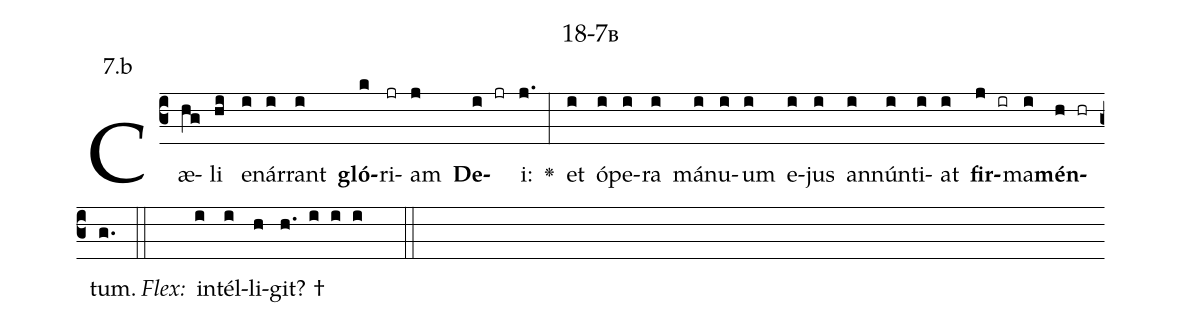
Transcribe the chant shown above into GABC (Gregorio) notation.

name: 18-7b;
annotation: 7.b;
%%
(c3)Cæ(hg)li(hi) e(i)nár(i)rant(i) <b>gló</b>(k)ri(jr)am(j) <b>De</b>(i jr)i:(j.) <v>\greheightstar</v>(:) et(i) ó(i)pe(i)ra(i) má(i)nu(i)um(i) e(i)jus(i) an(i)nún(i)ti(i)at(i) <b>fir</b>(j ir)ma(i)<b>mén</b>(h hr)tum.(g.) (::)
<i>Flex:</i>()  in(i)tél(i)li(h)git? †(h. i i i  ::)

%E(i) u(i) o(j) u(i) a(h) e.(g.) (::)
